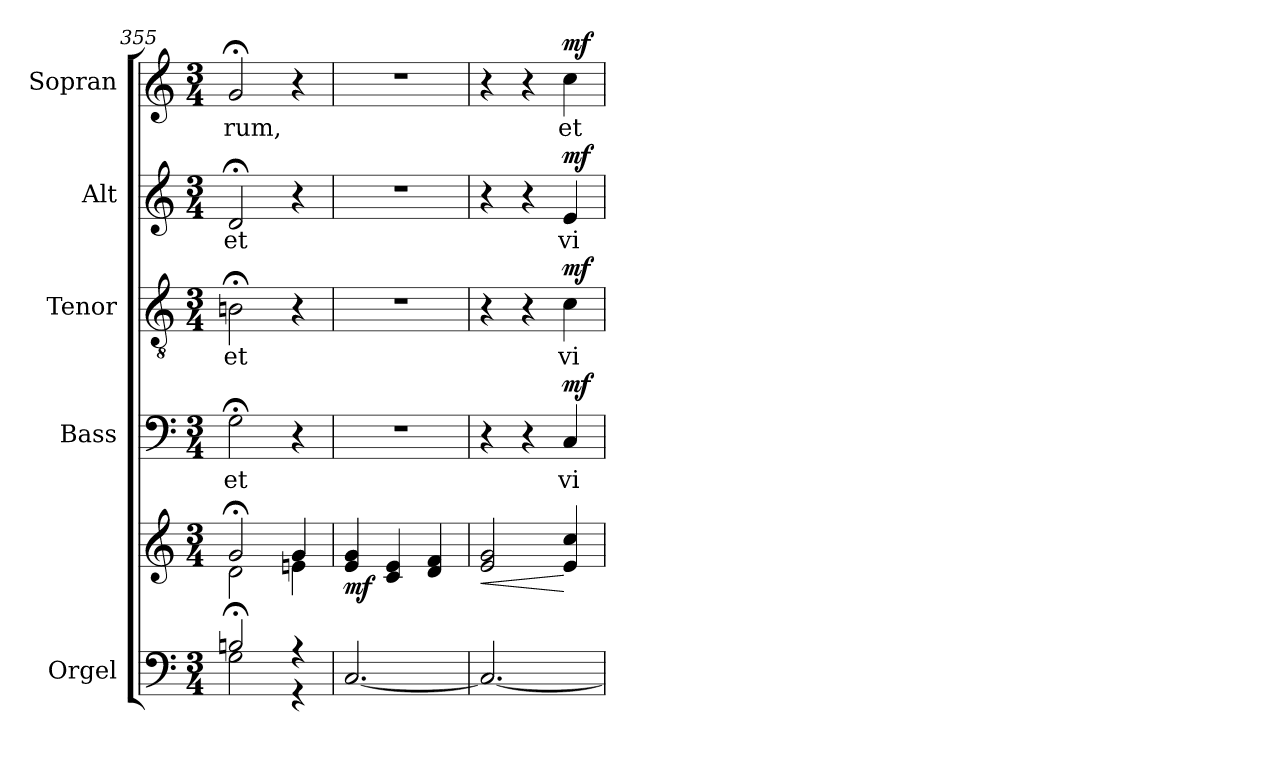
**kern	**kern	**dynam	**kern	**text	**dynam	**kern	**text	**dynam	**kern	**text	**dynam	**kern	**text	**dynam
*part5	*part5	*part5	*part4	*part4	*part4	*part3	*part3	*part3	*part2	*part2	*part2	*part1	*part1	*part1
*staff6	*staff5	*staff5/6	*staff4	*staff4	*staff4	*staff3	*staff3	*staff3	*staff2	*staff2	*staff2	*staff1	*staff1	*staff1
*I"Orgel	*	*	*I"Bass	*	*	*I"Tenor	*	*	*I"Alt	*	*	*I"Sopran	*	*
*I'Org.	*	*	*I'B.	*	*	*I'T.	*	*	*I'A.	*	*	*I'S.	*	*
*clefF4	*clefG2	*	*clefF4	*	*	*clefGv2	*	*	*clefG2	*	*	*clefG2	*	*
*k[]	*k[]	*	*k[]	*	*	*k[]	*	*	*k[]	*	*	*k[]	*	*
*C:	*C:	*	*C:	*	*	*C:	*	*	*C:	*	*	*C:	*	*
*M3/4	*M3/4	*	*M3/4	*	*	*M3/4	*	*	*M3/4	*	*	*M3/4	*	*
=355	=355	=355	=355	=355	=355	=355	=355	=355	=355	=355	=355	=355	=355	=355
*^	*^	*	*	*	*	*	*	*	*	*	*	*	*	*
!	!	!	!	!	!	!LO:LY:b	!	!	!LO:LY:b	!	!	!LO:LY:b	!	!	!LO:LY:b	!
2Bn;/	2G\	2g;</	2d\	.	2G;<\	et	.	2Bn;<\	et	.	2d;</	et	.	2g;</	-rum,	.
4r	4r	4g/	4en\	.	4r	.	.	4r	.	.	4r	.	.	4r	.	.
=356	=356	=356	=356	=356	=356	=356	=356	=356	=356	=356	=356	=356	=356	=356	=356	=356
!	!	!	!	!LO:DY:b	!	!	!	!	!	!	!	!	!	!	!	!
*v	*v	*	*	*	*	*	*	*	*	*	*	*	*	*	*	*
*	*v	*v	*	*	*	*	*	*	*	*	*	*	*	*	*
[2.C/	4e/ 4g/	mf	2.r	.	.	2.r	.	.	2.r	.	.	2.r	.	.
.	4c/ 4e/	.	.	.	.	.	.	.	.	.	.	.	.	.
.	4d/ 4f/	.	.	.	.	.	.	.	.	.	.	.	.	.
=357	=357	=357	=357	=357	=357	=357	=357	=357	=357	=357	=357	=357	=357	=357
!	!	!LO:HP:b	!	!	!	!	!	!	!	!	!	!	!	!
2.C/_	2e/ 2g/	<	4r	.	.	4r	.	.	4r	.	.	4r	.	.
.	.	.	4r	.	.	4r	.	.	4r	.	.	4r	.	.
!	!	!	!	!LO:LY:b	!LO:DY:a	!	!LO:LY:b	!LO:DY:a	!	!LO:LY:b	!LO:DY:a	!	!LO:LY:b	!LO:DY:a
.	4e/ 4cc/	[	4C/	vi-	mf	4c\	vi-	mf	4e/	vi-	mf	4cc\	et	mf
=	=	=	=	=	=	=	=	=	=	=	=	=	=	=
*-	*-	*-	*-	*-	*-	*-	*-	*-	*-	*-	*-	*-	*-	*-
